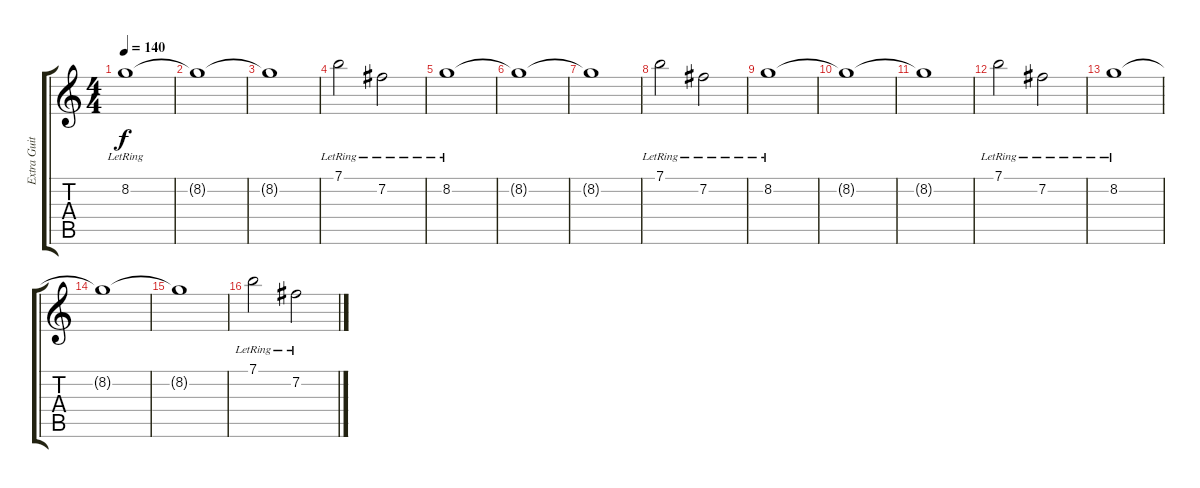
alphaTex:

\track ("Extra Guitar" "Extra Guit") {instrument electricguitarjazz}
\staff {score tabs}
\tuning (E4 B3 G3 D3 A2 E2) {hide}
\ts (4 4)
\tempo 140
\clef g2
\ks c
8.2{lr}.1{dy f} |
8.2{t}.1 |
8.2{t}.1 |
7.1{lr}.2 7.2{lr}.2 |
8.2{lr}.1 |
8.2{t}.1 |
8.2{t}.1 |
7.1{lr}.2 7.2{lr}.2 |
8.2{lr}.1 |
8.2{t}.1 |
8.2{t}.1 |
7.1{lr}.2 7.2{lr}.2 |
8.2{lr}.1 |
8.2{t}.1 |
8.2{t}.1 |
7.1{lr}.2 7.2{lr}.2
